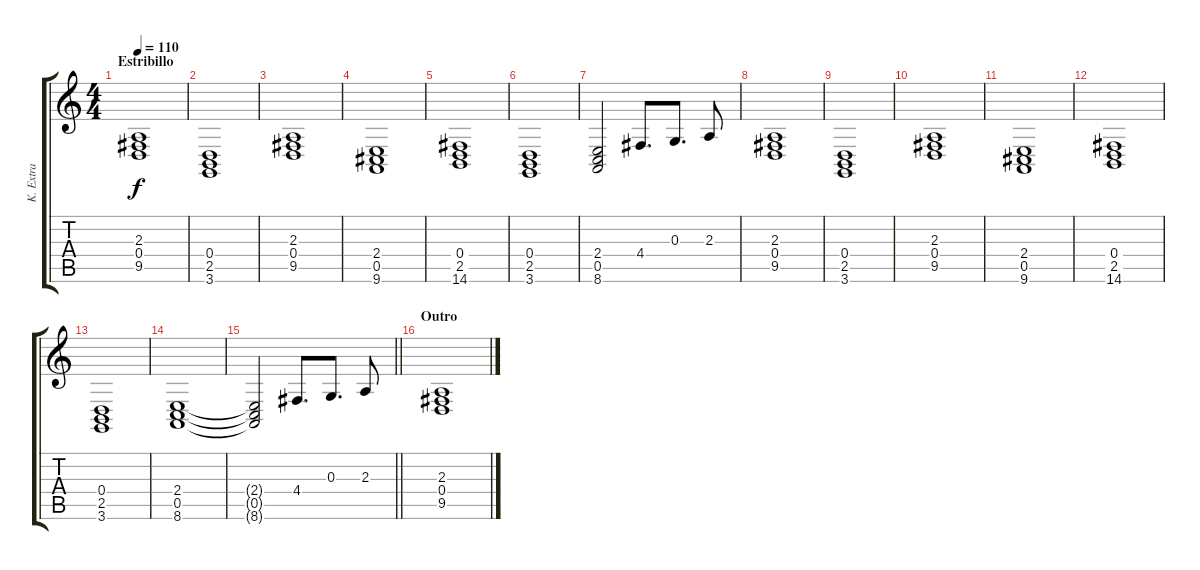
\track ("K. Extra" "K. Extra") {instrument stringensemble1}
\staff {score tabs}
\tuning (E4 B3 G3 D3 A2 E2) {hide}
\ts (4 4)
\section ("" "Estribillo")
\tempo 110
\clef g2
\ks c
(2.3 0.4 9.5).1{dy f} |
(0.4 2.5 3.6).1 |
(2.3 0.4 9.5).1 |
(2.4 0.5 9.6).1 |
(0.4 2.5 14.6).1 |
(0.4 2.5 3.6).1 |
(2.4 0.5 8.6).2 4.4.8{d} 0.3.8{d} 2.3.8 |
(2.3 0.4 9.5).1 |
(0.4 2.5 3.6).1 |
(2.3 0.4 9.5).1 |
(2.4 0.5 9.6).1 |
(0.4 2.5 14.6).1 |
(0.4 2.5 3.6).1 |
(2.4 0.5 8.6).1 |
\barLineRight lightlight
(2.4{t} 0.5{t} 8.6{t}).2 4.4.8{d} 0.3.8{d} 2.3.8 |
\section ("" "Outro")
(2.3 0.4 9.5).1
